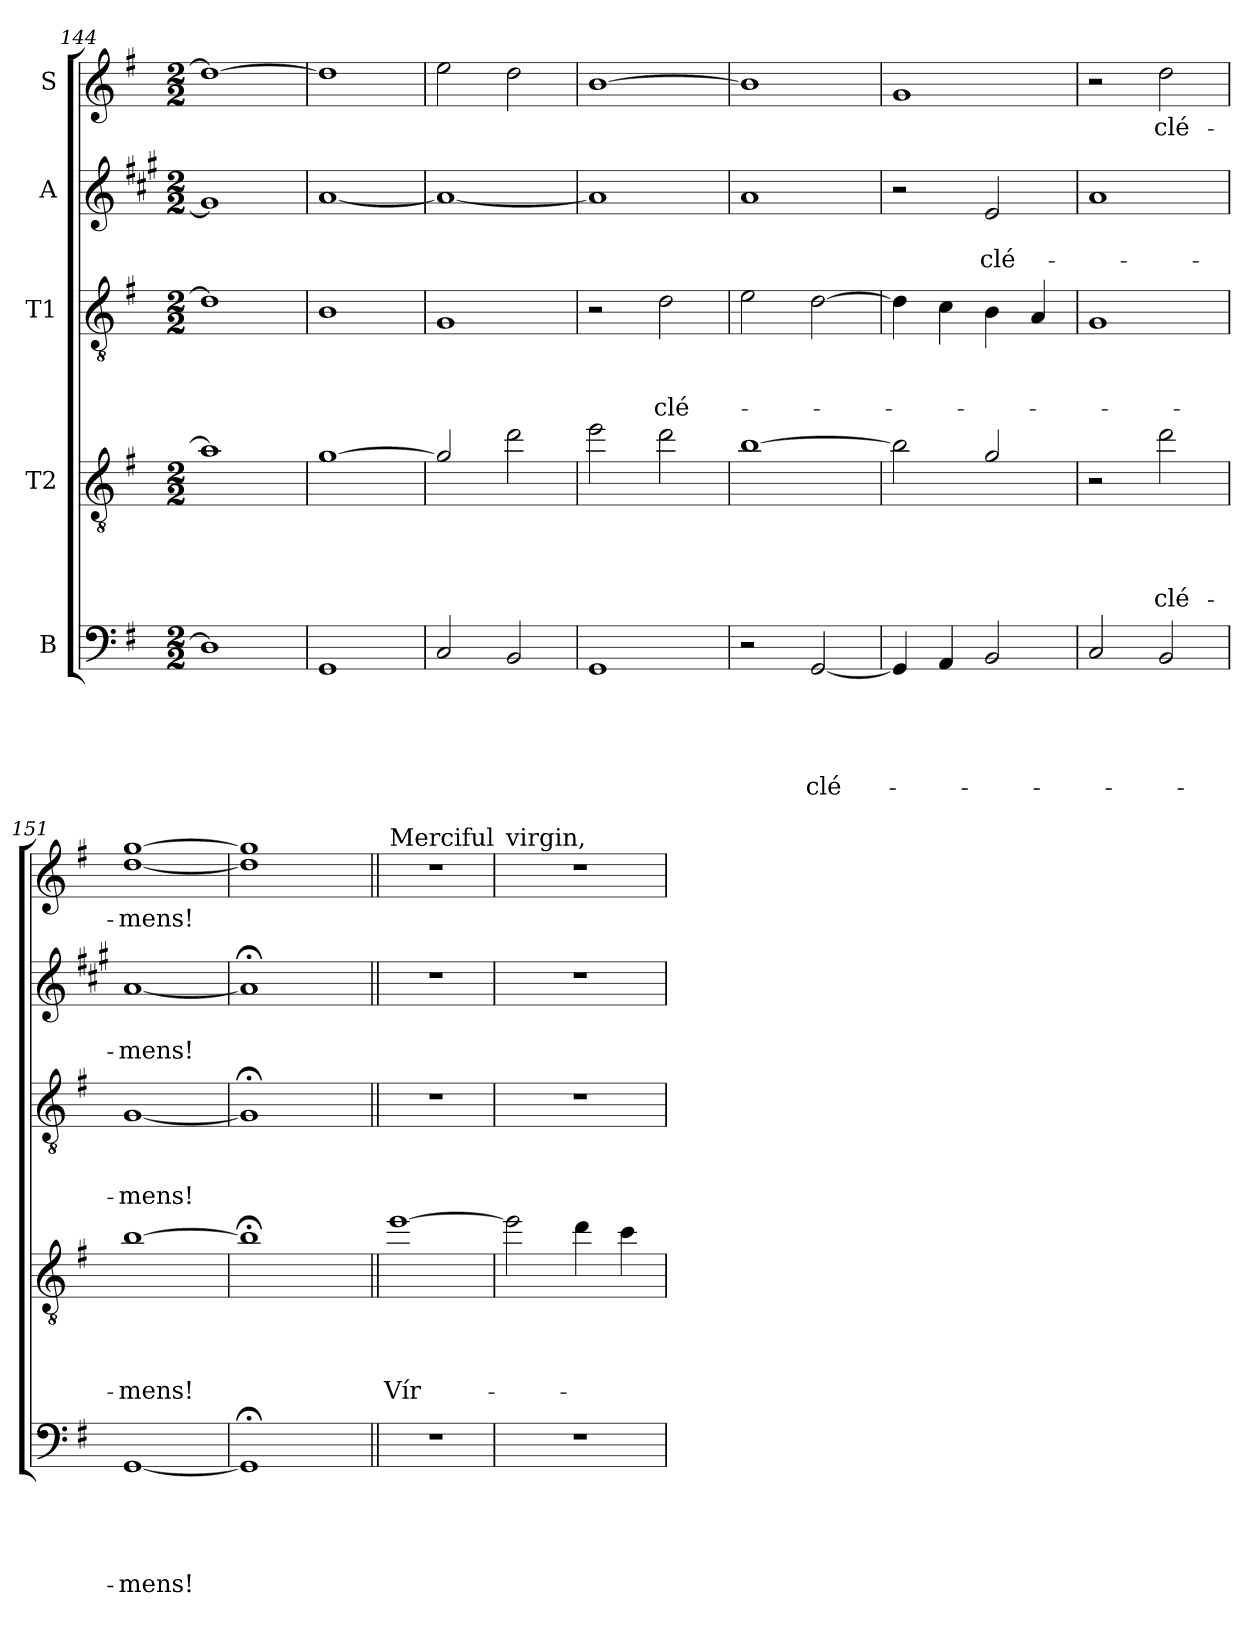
**kern	**text	**text	**text	**text	**text	**kern	**text	**text	**text	**text	**kern	**text	**text	**text	**kern	**text	**text	**kern	**text
*part5	*part5	*part5	*part5	*part5	*part5	*part4	*part4	*part4	*part4	*part4	*part3	*part3	*part3	*part3	*part2	*part2	*part2	*part1	*part1
*staff5	*staff5	*staff5	*staff5	*staff5	*staff5	*staff4	*staff4	*staff4	*staff4	*staff4	*staff3	*staff3	*staff3	*staff3	*staff2	*staff2	*staff2	*staff1	*staff1
*I"B	*	*	*	*	*	*I"T2	*	*	*	*	*I"T1	*	*	*	*I"A	*	*	*I"S	*
*clefF4	*	*	*	*	*	*clefGv2	*	*	*	*	*clefGv2	*	*	*	*clefG2	*	*	*clefG2	*
*	*	*	*	*	*	*ITrd8c14	*	*	*	*	*	*	*	*	*ITrd1c2	*	*	*	*
*k[f#]	*	*	*	*	*	*k[f#]	*	*	*	*	*k[f#]	*	*	*	*k[f#]	*	*	*k[f#]	*
*G:	*	*	*	*	*	*G:	*	*	*	*	*G:	*	*	*	*G:	*	*	*G:	*
*M2/2	*	*	*	*	*	*M2/2	*	*	*	*	*M2/2	*	*	*	*M2/2	*	*	*M2/2	*
=144	=144	=144	=144	=144	=144	=144	=144	=144	=144	=144	=144	=144	=144	=144	=144	=144	=144	=144	=144
1D]	.	.	.	.	.	1A]	.	.	.	.	1d]	.	.	.	1f#]	.	.	1dd_	.
=145	=145	=145	=145	=145	=145	=145	=145	=145	=145	=145	=145	=145	=145	=145	=145	=145	=145	=145	=145
1GG	.	.	.	.	.	[1G	.	.	.	.	1B	.	.	.	[1g	.	.	1dd]	.
!!LO:PB:g=z
=146	=146	=146	=146	=146	=146	=146	=146	=146	=146	=146	=146	=146	=146	=146	=146	=146	=146	=146	=146
2C/	.	.	.	.	.	2G/]	.	.	.	.	1G	.	.	.	1g_	.	.	2ee\	.
2BB/	.	.	.	.	.	2d\	.	.	.	.	.	.	.	.	.	.	.	2dd\	.
=147	=147	=147	=147	=147	=147	=147	=147	=147	=147	=147	=147	=147	=147	=147	=147	=147	=147	=147	=147
1GG	.	.	.	.	.	2e\	.	.	.	.	2r	.	.	.	1g]	.	.	[1b	.
!	!	!	!	!	!	!	!	!	!	!	!	!	!	!LO:LY:b	!	!	!	!	!
.	.	.	.	.	.	2d\	.	.	.	.	2d\	.	.	clé-	.	.	.	.	.
=148	=148	=148	=148	=148	=148	=148	=148	=148	=148	=148	=148	=148	=148	=148	=148	=148	=148	=148	=148
2r	.	.	.	.	.	[1B	.	.	.	.	2e\	.	.	.	1g	.	.	1b]	.
!	!	!	!	!	!LO:LY:b	!	!	!	!	!	!	!	!	!	!	!	!	!	!
[2GG/	.	.	.	.	clé-	.	.	.	.	.	[2d\	.	.	.	.	.	.	.	.
=149	=149	=149	=149	=149	=149	=149	=149	=149	=149	=149	=149	=149	=149	=149	=149	=149	=149	=149	=149
4GG/]	.	.	.	.	.	2B\]	.	.	.	.	4d\]	.	.	.	2r	.	.	1g	.
4AA/	.	.	.	.	.	.	.	.	.	.	4c\	.	.	.	.	.	.	.	.
!	!	!	!	!	!	!	!	!	!	!	!	!	!	!	!	!	!LO:LY:b	!	!
2BB/	.	.	.	.	.	2G/	.	.	.	.	4B\	.	.	.	2d/	.	clé-	.	.
.	.	.	.	.	.	.	.	.	.	.	4A/	.	.	.	.	.	.	.	.
=150	=150	=150	=150	=150	=150	=150	=150	=150	=150	=150	=150	=150	=150	=150	=150	=150	=150	=150	=150
2C/	.	.	.	.	.	2r	.	.	.	.	1G	.	.	.	1g	.	.	2r	.
!	!	!	!	!	!	!	!	!	!	!LO:LY:b	!	!	!	!	!	!	!	!	!LO:LY:b
2BB/	.	.	.	.	.	2d\	.	.	.	clé-	.	.	.	.	.	.	.	2dd\	clé-
=151	=151	=151	=151	=151	=151	=151	=151	=151	=151	=151	=151	=151	=151	=151	=151	=151	=151	=151	=151
!	!	!	!	!	!LO:LY:b	!	!	!	!	!LO:LY:b	!	!	!	!LO:LY:b	!	!	!LO:LY:b	!	!LO:LY:b
[1GG	.	.	.	.	-mens!	[1B	.	.	.	-mens!	[1G	.	.	-mens!	[1g	.	-mens!	[1dd [1gg	-mens!
=152	=152	=152	=152	=152	=152	=152	=152	=152	=152	=152	=152	=152	=152	=152	=152	=152	=152	=152	=152
1GG;]	.	.	.	.	.	1B;<]	.	.	.	.	1G;]	.	.	.	1g;]	.	.	1dd] 1gg]	.
!!LO:LB:g=z
=153||	=153||	=153||	=153||	=153||	=153||	=153||	=153||	=153||	=153||	=153||	=153||	=153||	=153||	=153||	=153||	=153||	=153||	=153||	=153||
!	!	!	!	!	!	!	!	!	!	!	!	!	!	!	!	!	!	!LO:TX:a:t=Merciful	!
!	!	!	!	!	!	!	!	!	!	!LO:LY:b	!	!	!	!	!	!	!	!	!
1r	.	.	.	.	.	[1e	.	.	.	Vír-	1r	.	.	.	1r	.	.	1r	.
=154	=154	=154	=154	=154	=154	=154	=154	=154	=154	=154	=154	=154	=154	=154	=154	=154	=154	=154	=154
!	!	!	!	!	!	!	!	!	!	!	!	!	!	!	!	!	!	!LO:TX:a:t=virgin,	!
1r	.	.	.	.	.	2e\]	.	.	.	.	1r	.	.	.	1r	.	.	1r	.
.	.	.	.	.	.	4d\	.	.	.	.	.	.	.	.	.	.	.	.	.
.	.	.	.	.	.	4c\	.	.	.	.	.	.	.	.	.	.	.	.	.
=	=	=	=	=	=	=	=	=	=	=	=	=	=	=	=	=	=	=	=
*-	*-	*-	*-	*-	*-	*-	*-	*-	*-	*-	*-	*-	*-	*-	*-	*-	*-	*-	*-
